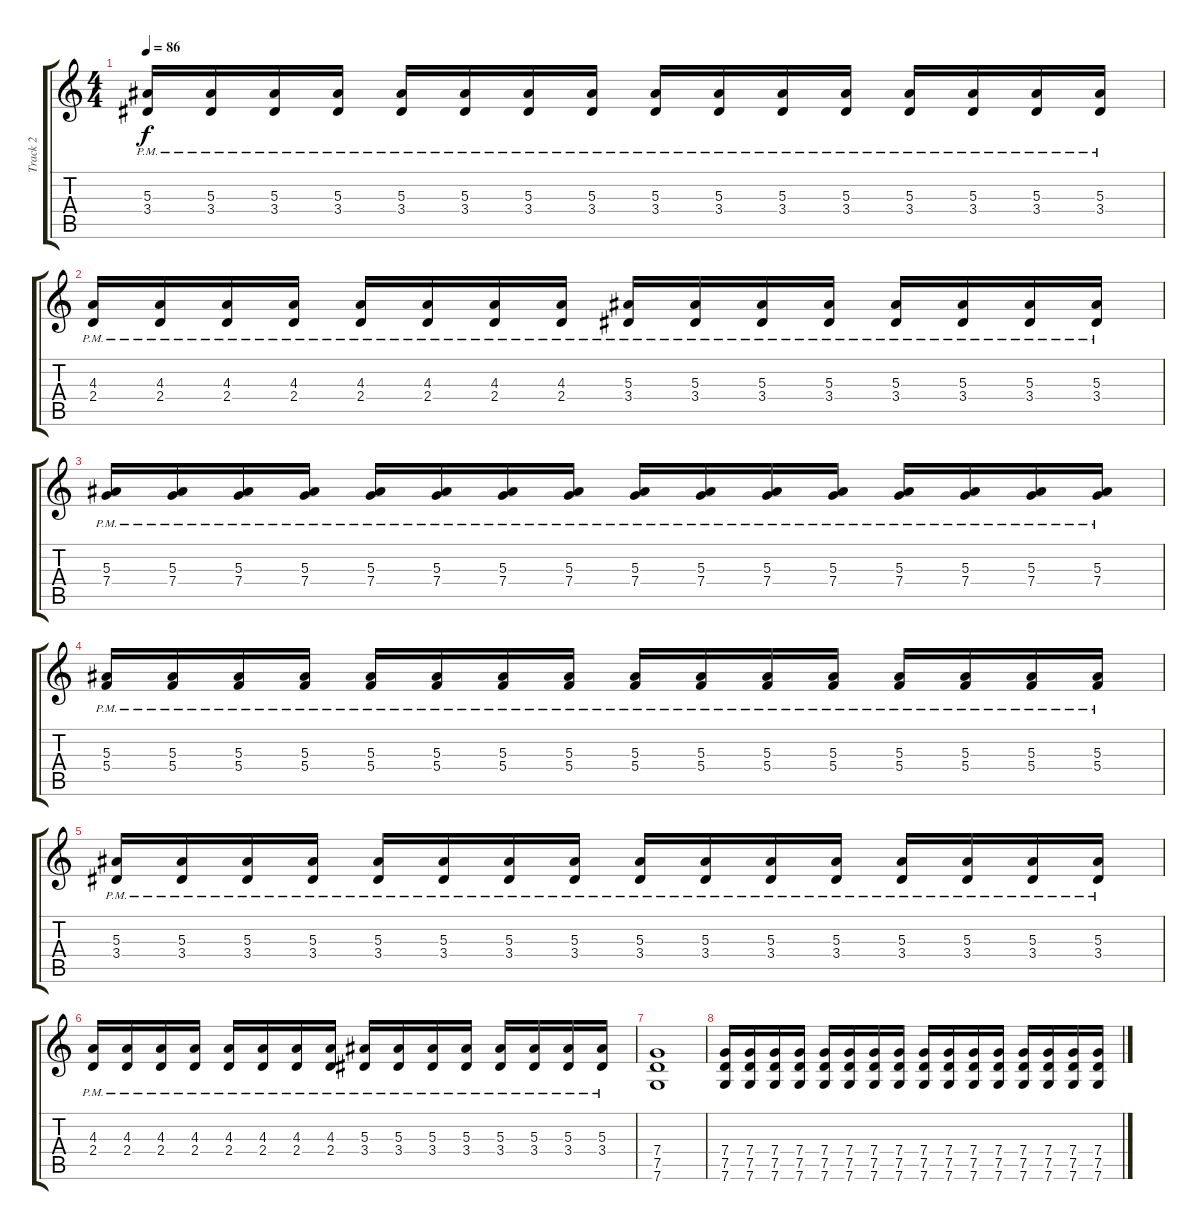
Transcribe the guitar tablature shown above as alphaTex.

\track ("Track 2" "Track 2") {instrument overdrivenguitar}
\staff {score tabs}
\tuning (D4 A3 F3 C3 G2 C2) {hide}
\ts (4 4)
\tempo 86
\clef g2
\ks c
(5.3{pm} 3.4{pm}).16{dy f} (5.3{pm} 3.4{pm}).16 (5.3{pm} 3.4{pm}).16 (5.3{pm} 3.4{pm}).16 (5.3{pm} 3.4{pm}).16 (5.3{pm} 3.4{pm}).16 (5.3{pm} 3.4{pm}).16 (5.3{pm} 3.4{pm}).16 (5.3{pm} 3.4{pm}).16 (5.3{pm} 3.4{pm}).16 (5.3{pm} 3.4{pm}).16 (5.3{pm} 3.4{pm}).16 (5.3{pm} 3.4{pm}).16 (5.3{pm} 3.4{pm}).16 (5.3{pm} 3.4{pm}).16 (5.3{pm} 3.4{pm}).16 |
(4.3{pm} 2.4{pm}).16 (4.3{pm} 2.4{pm}).16 (4.3{pm} 2.4{pm}).16 (4.3{pm} 2.4{pm}).16 (4.3{pm} 2.4{pm}).16 (4.3{pm} 2.4{pm}).16 (4.3{pm} 2.4{pm}).16 (4.3{pm} 2.4{pm}).16 (5.3{pm} 3.4{pm}).16 (5.3{pm} 3.4{pm}).16 (5.3{pm} 3.4{pm}).16 (5.3{pm} 3.4{pm}).16 (5.3{pm} 3.4{pm}).16 (5.3{pm} 3.4{pm}).16 (5.3{pm} 3.4{pm}).16 (5.3{pm} 3.4{pm}).16 |
(5.3{pm} 7.4{pm}).16 (5.3{pm} 7.4{pm}).16 (5.3{pm} 7.4{pm}).16 (5.3{pm} 7.4{pm}).16 (5.3{pm} 7.4{pm}).16 (5.3{pm} 7.4{pm}).16 (5.3{pm} 7.4{pm}).16 (5.3{pm} 7.4{pm}).16 (5.3{pm} 7.4{pm}).16 (5.3{pm} 7.4{pm}).16 (5.3{pm} 7.4{pm}).16 (5.3{pm} 7.4{pm}).16 (5.3{pm} 7.4{pm}).16 (5.3{pm} 7.4{pm}).16 (5.3{pm} 7.4{pm}).16 (5.3{pm} 7.4{pm}).16 |
(5.3{pm} 5.4{pm}).16 (5.3{pm} 5.4{pm}).16 (5.3{pm} 5.4{pm}).16 (5.3{pm} 5.4{pm}).16 (5.3{pm} 5.4{pm}).16 (5.3{pm} 5.4{pm}).16 (5.3{pm} 5.4{pm}).16 (5.3{pm} 5.4{pm}).16 (5.3{pm} 5.4{pm}).16 (5.3{pm} 5.4{pm}).16 (5.3{pm} 5.4{pm}).16 (5.3{pm} 5.4{pm}).16 (5.3{pm} 5.4{pm}).16 (5.3{pm} 5.4{pm}).16 (5.3{pm} 5.4{pm}).16 (5.3{pm} 5.4{pm}).16 |
(5.3{pm} 3.4{pm}).16 (5.3{pm} 3.4{pm}).16 (5.3{pm} 3.4{pm}).16 (5.3{pm} 3.4{pm}).16 (5.3{pm} 3.4{pm}).16 (5.3{pm} 3.4{pm}).16 (5.3{pm} 3.4{pm}).16 (5.3{pm} 3.4{pm}).16 (5.3{pm} 3.4{pm}).16 (5.3{pm} 3.4{pm}).16 (5.3{pm} 3.4{pm}).16 (5.3{pm} 3.4{pm}).16 (5.3{pm} 3.4{pm}).16 (5.3{pm} 3.4{pm}).16 (5.3{pm} 3.4{pm}).16 (5.3{pm} 3.4{pm}).16 |
(4.3{pm} 2.4{pm}).16 (4.3{pm} 2.4{pm}).16 (4.3{pm} 2.4{pm}).16 (4.3{pm} 2.4{pm}).16 (4.3{pm} 2.4{pm}).16 (4.3{pm} 2.4{pm}).16 (4.3{pm} 2.4{pm}).16 (4.3{pm} 2.4{pm}).16 (5.3{pm} 3.4{pm}).16 (5.3{pm} 3.4{pm}).16 (5.3{pm} 3.4{pm}).16 (5.3{pm} 3.4{pm}).16 (5.3{pm} 3.4{pm}).16 (5.3{pm} 3.4{pm}).16 (5.3{pm} 3.4{pm}).16 (5.3{pm} 3.4{pm}).16 |
(7.4 7.5 7.6).1 |
(7.4 7.5 7.6).16 (7.4 7.5 7.6).16 (7.4 7.5 7.6).16 (7.4 7.5 7.6).16 (7.4 7.5 7.6).16 (7.4 7.5 7.6).16 (7.4 7.5 7.6).16 (7.4 7.5 7.6).16 (7.4 7.5 7.6).16 (7.4 7.5 7.6).16 (7.4 7.5 7.6).16 (7.4 7.5 7.6).16 (7.4 7.5 7.6).16 (7.4 7.5 7.6).16 (7.4 7.5 7.6).16 (7.4 7.5 7.6).16
